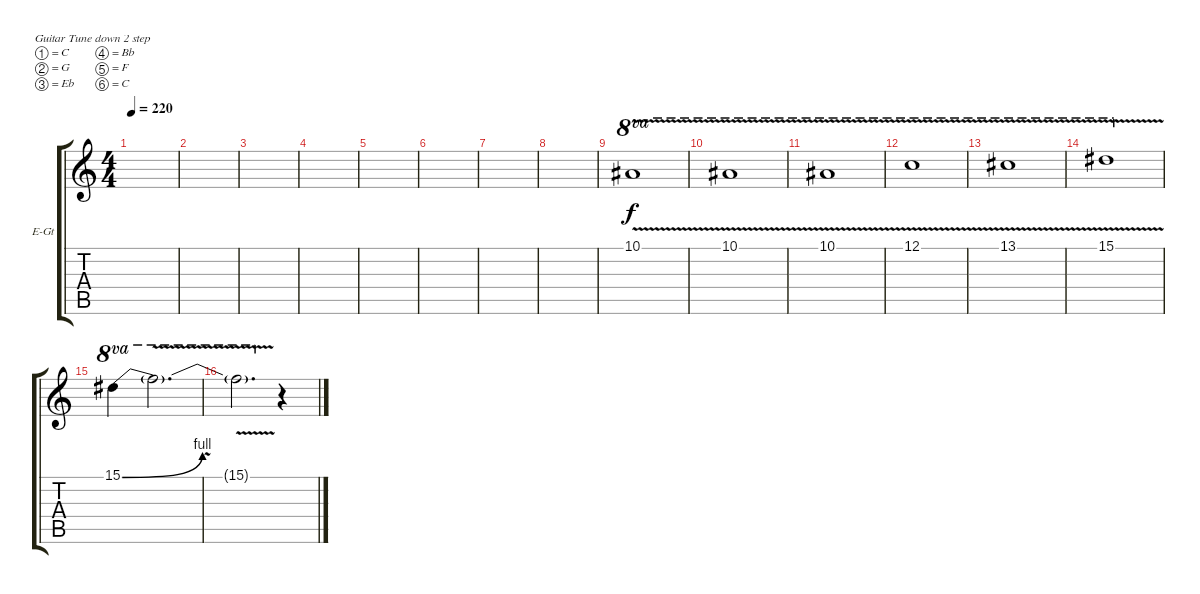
\defaultSystemsLayout 4
\bracketExtendMode groupsimilarinstruments
\firstSystemTrackNameOrientation horizontal
\otherSystemsTrackNameOrientation horizontal
\track ("Electric Guitar 3" "E-Gt") {instrument distortionguitar}
\staff {score tabs}
\tuning (C4 G3 Eb3 Bb2 F2 C2)
\ts (4 4)
\tempo 220
\clef g2
\ks c
|
|
|
|
|
|
|
|
10.1{v}.1{ot 8va} |
10.1{v}.1{ot 8va} |
10.1{v}.1{ot 8va} |
12.1{v}.1{ot 8va} |
13.1{v}.1{ot 8va} |
15.1{v}.1{ot 8va} |
15.1{be (bend 0 0 59.4 4)}.4{ot 8va} 15.1{v t}.2{d ot 8va} |
15.1{v t}.2{d ot 8va} r.4
